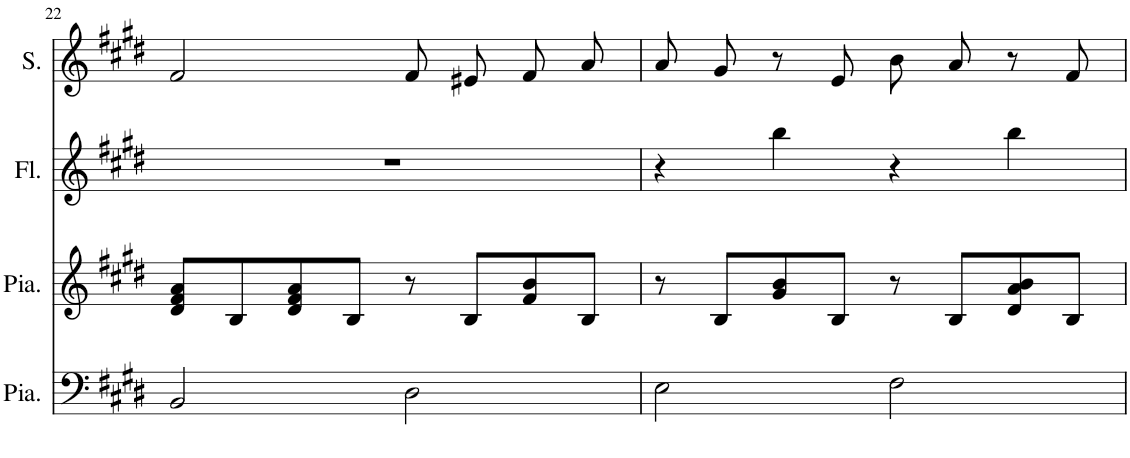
**kern	**kern	**kern	**kern
*part4	*part3	*part2	*part1
*staff4	*staff3	*staff2	*staff1
*I"Piano	*I"Piano	*I"Flûte	*I"Soprano
*I'Pia.	*I'Pia.	*I'Fl.	*I'S.
!!LO:PB:g=z
*clefF4	*clefG2	*clefG2	*clefG2
*	*	*Trd1c2	*
*k[f#c#g#d#]	*k[f#c#g#d#]	*k[f#c#g#d#]	*k[f#c#g#d#]
*M4/4	*M4/4	*M4/4	*M4/4
*met(c)	*met(c)	*met(c)	*met(c)
=22	=22	=22	=22
2BB/	8d#/ 8f#/ 8a/L	1r	2f#/
.	8B/	.	.
.	8d#/ 8f#/ 8a/	.	.
.	8B/J	.	.
2D#\	8r	.	8f#/L
.	8B/L	.	8e#X/J
.	8f#/ 8b/	.	8f#/L
.	8B/J	.	8a/J
=23	=23	=23	=23
2E\	8r	4r	8a/L
.	8B/L	.	8g#/J
.	8g#/ 8b/	4bb\	8r
.	8B/J	.	8e/
2F#\	8r	4r	8b/L
.	8B/L	.	8a/J
.	8d#/ 8a/ 8b/	4bb\	8r
.	8B/J	.	8f#/
=	=	=	=
*-	*-	*-	*-
